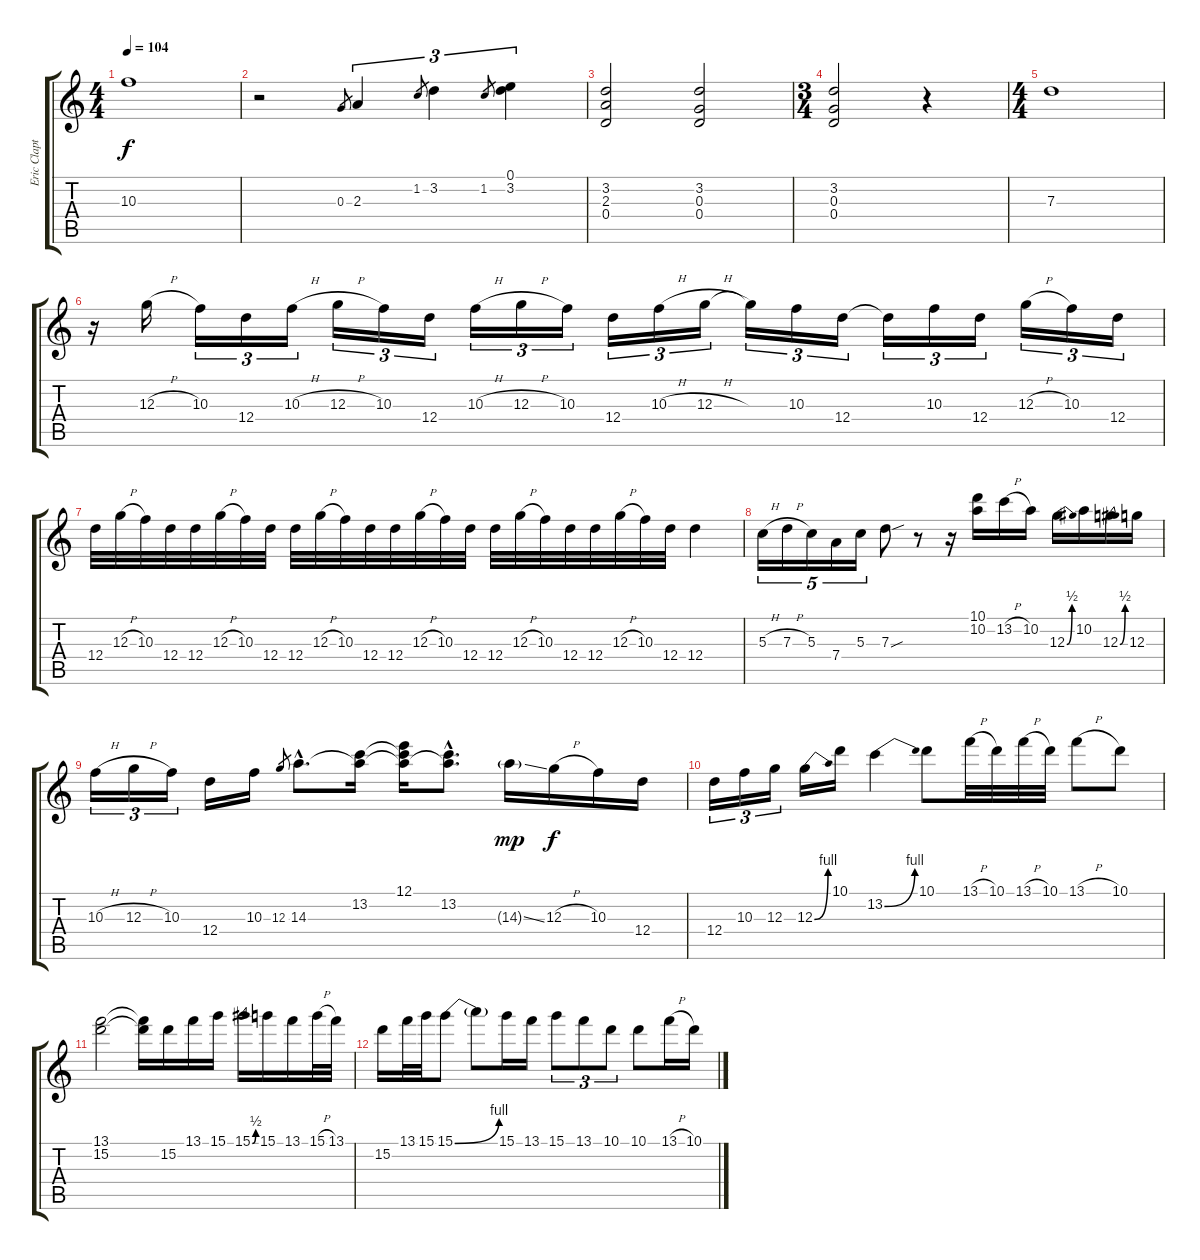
\track ("Eric Clapton(Lead)" "Eric Clapt") {instrument distortionguitar}
\staff {score tabs}
\tuning (E4 B3 G3 D3 A2 E2) {hide}
\ts (4 4)
\tempo 104
\clef g2
\ks c
10.3{t}.1{dy f} |
r.2 0.3.8{gr} 2.3.4{tu (3 2)} 1.2.8{gr} 3.2.4{tu (3 2)} 1.2.8{gr} (0.1 3.2).4{tu (3 2)} |
(3.2 2.3 0.4).2 (3.2 0.3 0.4).2 |
\ts (3 4)
(3.2 0.3 0.4).2 r.4 |
\ts (4 4)
7.3.1 |
r.16 12.3{h}.16 10.3.16{tu (3 2)} 12.4.16{tu (3 2)} 10.3{h}.16{tu (3 2)} 12.3{h}.16{tu (3 2)} 10.3.16{tu (3 2)} 12.4.16{tu (3 2)} 10.3{h}.16{tu (3 2)} 12.3{h}.16{tu (3 2)} 10.3.16{tu (3 2)} 12.4.16{tu (3 2)} 10.3{h}.16{tu (3 2)} 12.3{h}.16{tu (3 2)} 12.3{t}.16{tu (3 2)} 10.3.16{tu (3 2)} 12.4.16{tu (3 2)} 12.4{t}.16{tu (3 2)} 10.3.16{tu (3 2)} 12.4.16{tu (3 2)} 12.3{h}.16{tu (3 2)} 10.3.16{tu (3 2)} 12.4.16{tu (3 2)} |
12.4.32 12.3{h}.32 10.3.32 12.4.32 12.4.32 12.3{h}.32 10.3.32 12.4.32 12.4.32 12.3{h}.32 10.3.32 12.4.32 12.4.32 12.3{h}.32 10.3.32 12.4.32 12.4.32 12.3{h}.32 10.3.32 12.4.32 12.4.32 12.3{h}.32 10.3.32 12.4.32 12.4.4 |
5.3{h}.16{tu (5 4)} 7.3{h}.16{tu (5 4)} 5.3.16{tu (5 4)} 7.4.16{tu (5 4)} 5.3.16{tu (5 4)} 7.3{sou}.8 r.8 r.16 (10.1 10.2).16 13.2{h}.16 10.2.16 12.3{be (bend 0 0 60 2)}.16 10.2.16 12.3{be (bend 0 0 60 2)}.16 12.3.16 |
10.3{h}.16{tu (3 2)} 12.3{h}.16{tu (3 2)} 10.3.16{tu (3 2)} 12.4.16 10.3.16 12.3.8{gr} 14.3{hac}.8{d} (13.2 14.3{t}).16 (12.1 13.2{t} 14.3{t}).16 (13.2{hac} 14.3{hac t}).8{d} 14.3{ss g}.16{dy mp} 12.3{h}.16{dy f} 10.3.16 12.4.16 |
12.4.16{tu (3 2)} 10.3.16{tu (3 2)} 12.3.16{tu (3 2)} 12.3{be (bend 0 0 60 4)}.16 10.1.16 13.2{be (bend 0 0 60 4)}.4 10.1.8 13.1{h}.32 10.1.32 13.1{h}.32 10.1.32 13.1{h}.8 10.1.8 |
(13.1 15.2).2 (13.1{t} 15.2{t}).16 15.2.16 13.1.16 15.1.16 15.1{be (bend 0 0 60 2)}.16 15.1.16 13.1.16 15.1{h}.32 13.1.32 |
15.2.16 13.1.32 15.1.32 15.1{be (bend 0 0 60 4)}.8 15.1{t}.8 15.1.16 13.1.16 15.1.8{tu (3 2)} 13.1.8{tu (3 2)} 10.1.8{tu (3 2)} 10.1.8 13.1{h}.16 10.1.16
